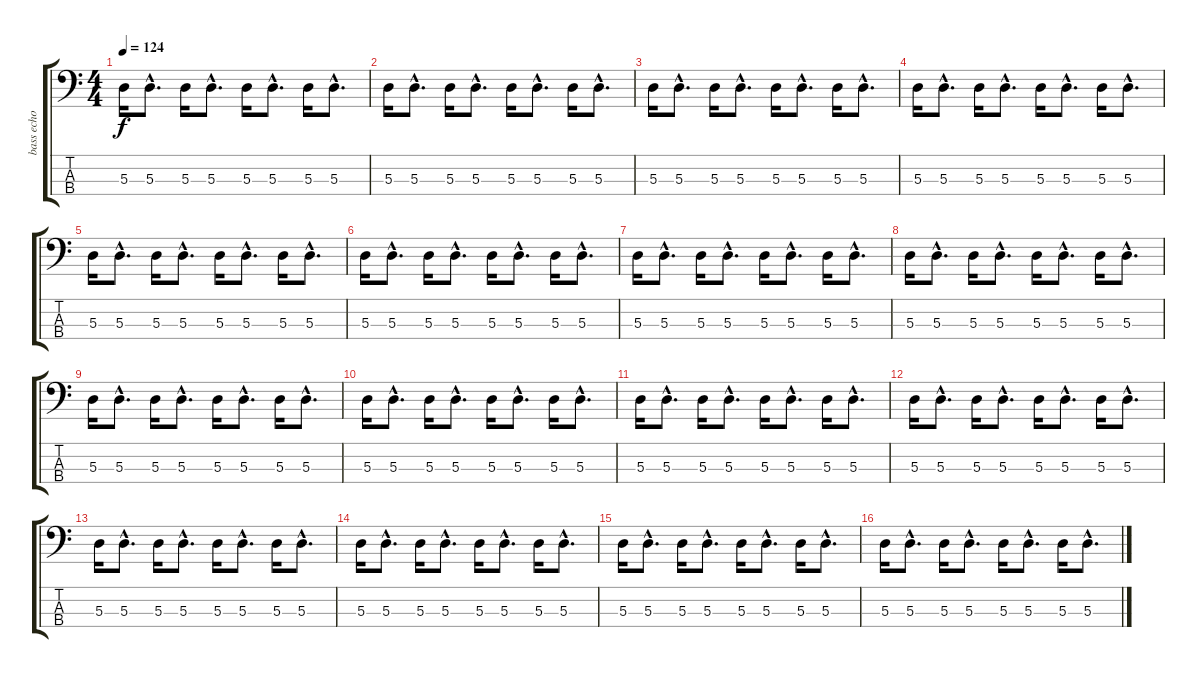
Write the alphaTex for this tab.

\track ("bass echo" "bass echo") {instrument fretlessbass}
\staff {score tabs}
\tuning (G2 D2 A1 E1) {hide}
\ts (4 4)
\tempo 124
\tempo 62
\tempo 124
\clef f4
\ks c
5.3.16{dy f instrument fretlessbass} 5.3{hac}.8{d} 5.3.16 5.3{hac}.8{d} 5.3.16 5.3{hac}.8{d} 5.3.16 5.3{hac}.8{d} |
5.3.16 5.3{hac}.8{d} 5.3.16 5.3{hac}.8{d} 5.3.16 5.3{hac}.8{d} 5.3.16 5.3{hac}.8{d} |
5.3.16 5.3{hac}.8{d} 5.3.16 5.3{hac}.8{d} 5.3.16 5.3{hac}.8{d} 5.3.16 5.3{hac}.8{d} |
5.3.16 5.3{hac}.8{d} 5.3.16 5.3{hac}.8{d} 5.3.16 5.3{hac}.8{d} 5.3.16 5.3{hac}.8{d} |
5.3.16 5.3{hac}.8{d} 5.3.16 5.3{hac}.8{d} 5.3.16 5.3{hac}.8{d} 5.3.16 5.3{hac}.8{d} |
5.3.16 5.3{hac}.8{d} 5.3.16 5.3{hac}.8{d} 5.3.16 5.3{hac}.8{d} 5.3.16 5.3{hac}.8{d} |
5.3.16 5.3{hac}.8{d} 5.3.16 5.3{hac}.8{d} 5.3.16 5.3{hac}.8{d} 5.3.16 5.3{hac}.8{d} |
5.3.16 5.3{hac}.8{d} 5.3.16 5.3{hac}.8{d} 5.3.16 5.3{hac}.8{d} 5.3.16 5.3{hac}.8{d} |
5.3.16 5.3{hac}.8{d} 5.3.16 5.3{hac}.8{d} 5.3.16 5.3{hac}.8{d} 5.3.16 5.3{hac}.8{d} |
5.3.16 5.3{hac}.8{d} 5.3.16 5.3{hac}.8{d} 5.3.16 5.3{hac}.8{d} 5.3.16 5.3{hac}.8{d} |
5.3.16 5.3{hac}.8{d} 5.3.16 5.3{hac}.8{d} 5.3.16 5.3{hac}.8{d} 5.3.16 5.3{hac}.8{d} |
5.3.16 5.3{hac}.8{d} 5.3.16 5.3{hac}.8{d} 5.3.16 5.3{hac}.8{d} 5.3.16 5.3{hac}.8{d} |
5.3.16 5.3{hac}.8{d} 5.3.16 5.3{hac}.8{d} 5.3.16 5.3{hac}.8{d} 5.3.16 5.3{hac}.8{d} |
5.3.16 5.3{hac}.8{d} 5.3.16 5.3{hac}.8{d} 5.3.16 5.3{hac}.8{d} 5.3.16 5.3{hac}.8{d} |
5.3.16 5.3{hac}.8{d} 5.3.16 5.3{hac}.8{d} 5.3.16 5.3{hac}.8{d} 5.3.16 5.3{hac}.8{d} |
5.3.16 5.3{hac}.8{d} 5.3.16 5.3{hac}.8{d} 5.3.16 5.3{hac}.8{d} 5.3.16 5.3{hac}.8{d}
